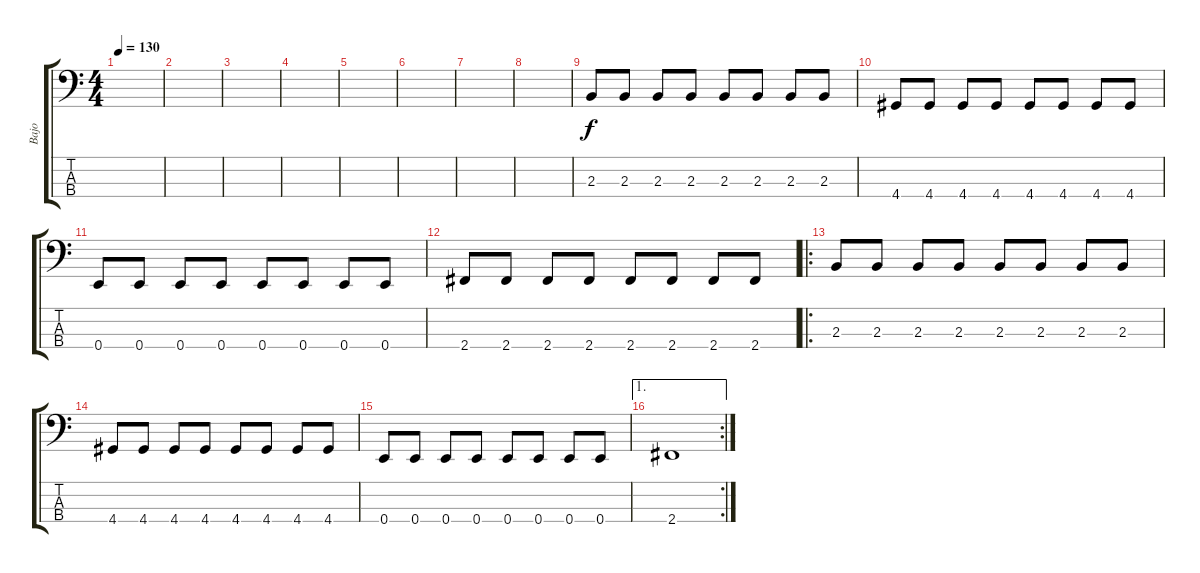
\track ("Bajo" "Bajo") {instrument electricbassfinger}
\staff {score tabs}
\tuning (G2 D2 A1 E1) {hide}
\ts (4 4)
\tempo 130
\clef f4
\ks c
|
|
|
|
|
|
|
|
2.3.8 2.3.8 2.3.8 2.3.8 2.3.8 2.3.8 2.3.8 2.3.8 |
4.4.8 4.4.8 4.4.8 4.4.8 4.4.8 4.4.8 4.4.8 4.4.8 |
0.4.8 0.4.8 0.4.8 0.4.8 0.4.8 0.4.8 0.4.8 0.4.8 |
2.4.8 2.4.8 2.4.8 2.4.8 2.4.8 2.4.8 2.4.8 2.4.8 |
\ro
2.3.8 2.3.8 2.3.8 2.3.8 2.3.8 2.3.8 2.3.8 2.3.8 |
4.4.8 4.4.8 4.4.8 4.4.8 4.4.8 4.4.8 4.4.8 4.4.8 |
0.4.8 0.4.8 0.4.8 0.4.8 0.4.8 0.4.8 0.4.8 0.4.8 |
\ae 1
\rc 2
2.4.1
